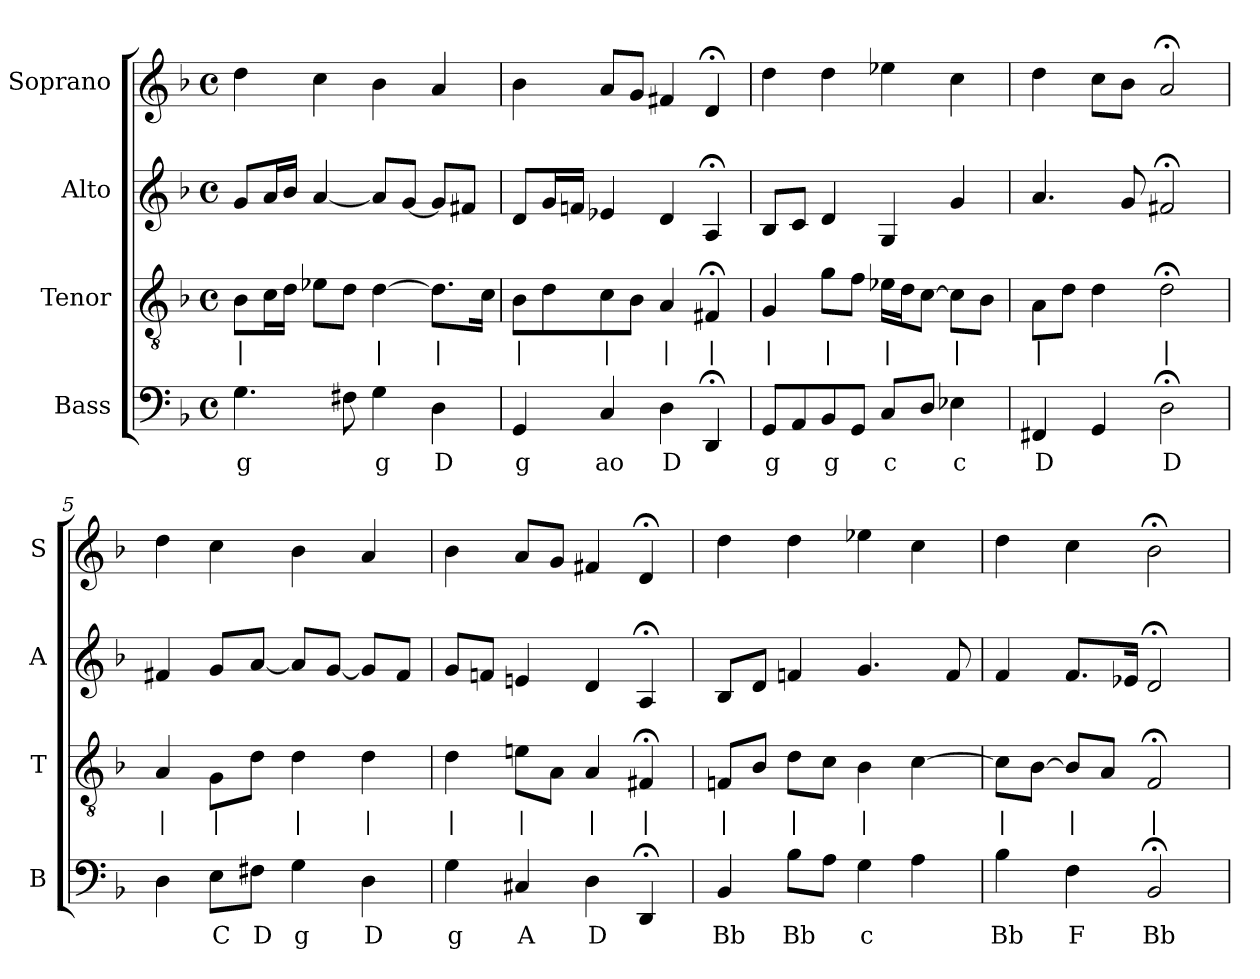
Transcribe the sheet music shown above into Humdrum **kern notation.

**kern	**text	**kern	**text	**kern	**kern
*part4	*part4	*part3	*part3	*part2	*part1
*staff4	*staff4	*staff3	*staff3	*staff2	*staff1
*I"Bass	*	*I"Tenor	*	*I"Alto	*I"Soprano
*I'B	*	*I'T	*	*I'A	*I'S
*clefF4	*	*clefGv2	*	*clefG2	*clefG2
*k[b-]	*	*k[b-]	*	*k[b-]	*k[b-]
*G:dor	*	*G:dor	*	*G:dor	*G:dor
*M4/4	*	*M4/4	*	*M4/4	*M4/4
*met(c)	*	*met(c)	*	*met(c)	*met(c)
*MM100	*	*MM100	*	*MM100	*MM100
=1	=1	=1	=1	=1	=1
4.G	g	8B-L	|	8gL	4dd
.	.	16cL	.	16aL	.
.	.	16dJJ	.	16b-JJ	.
.	.	8e-XL	.	[4a	4cc
8F#X	.	8dJ	.	.	.
4G	g	[4d	|	8aL]	4b-
.	.	.	.	[8gJ	.
4D	D	8.dL]	|	8gL]	4a
.	.	.	.	8f#XJ	.
.	.	16cJk	.	.	.
=2	=2	=2	=2	=2	=2
4GG	g	8B-L	|	8dL	4b-
.	.	8d	.	16gL	.
.	.	.	.	16fnJJ	.
4C	ao	8c	|	4e-X	8aL
.	.	8B-J	.	.	8gJ
4D	D	4A	|	4d	4f#X
4DD;<	.	4F#X;<	|	4A;<	4d;<
=3	=3	=3	=3	=3	=3
8GGL	g	4G	|	8B-L	4dd
8AA	.	.	.	8cJ	.
8BB-	g	8gL	|	4d	4dd
8GGJ	.	8fJ	.	.	.
8CL	c	16e-XLL	|	4G	4ee-X
.	.	16dJ	.	.	.
8DJ	.	[8cJ	.	.	.
4E-X	c	8cL]	|	4g	4cc
.	.	8B-J	.	.	.
=4	=4	=4	=4	=4	=4
4FF#X	D	8AL	|	4.a	4dd
.	.	8dJ	.	.	.
4GG	.	4d	.	.	8ccL
.	.	.	.	8g	8b-J
2D;<	D	2d;<	|	2f#X;<	2a;<
=5	=5	=5	=5	=5	=5
4D	.	4A	|	4f#X	4dd
8EL	C	8GL	|	8gL	4cc
8F#XJ	D	8dJ	.	[8aJ	.
4G	g	4d	|	8aL]	4b-
.	.	.	.	[8gJ	.
4D	D	4d	|	8gL]	4a
.	.	.	.	8f#J	.
=6	=6	=6	=6	=6	=6
4G	g	4d	|	8gL	4b-
.	.	.	.	8fnJ	.
4C#X	A	8enL	|	4en	8aL
.	.	8AJ	.	.	8gJ
4D	D	4A	|	4d	4f#X
4DD;<	.	4F#X;<	|	4A;<	4d;<
=7	=7	=7	=7	=7	=7
4BB-	Bb	8FnL	|	8B-L	4dd
.	.	8B-J	.	8dJ	.
8B-L	Bb	8dL	|	4fn	4dd
8AJ	.	8cJ	.	.	.
4G	c	4B-	|	4.g	4ee-X
4A	.	[4c	.	.	4cc
.	.	.	.	8f	.
=8	=8	=8	=8	=8	=8
4B-	Bb	8cL]	|	4f	4dd
.	.	[8B-J	.	.	.
4F	F	8B-L]	|	8.fL	4cc
.	.	8AJ	.	.	.
.	.	.	.	16e-XJk	.
2BB-;<	Bb	2F;<	|	2d;<	2b-;<
=	=	=	=	=	=
*-	*-	*-	*-	*-	*-
